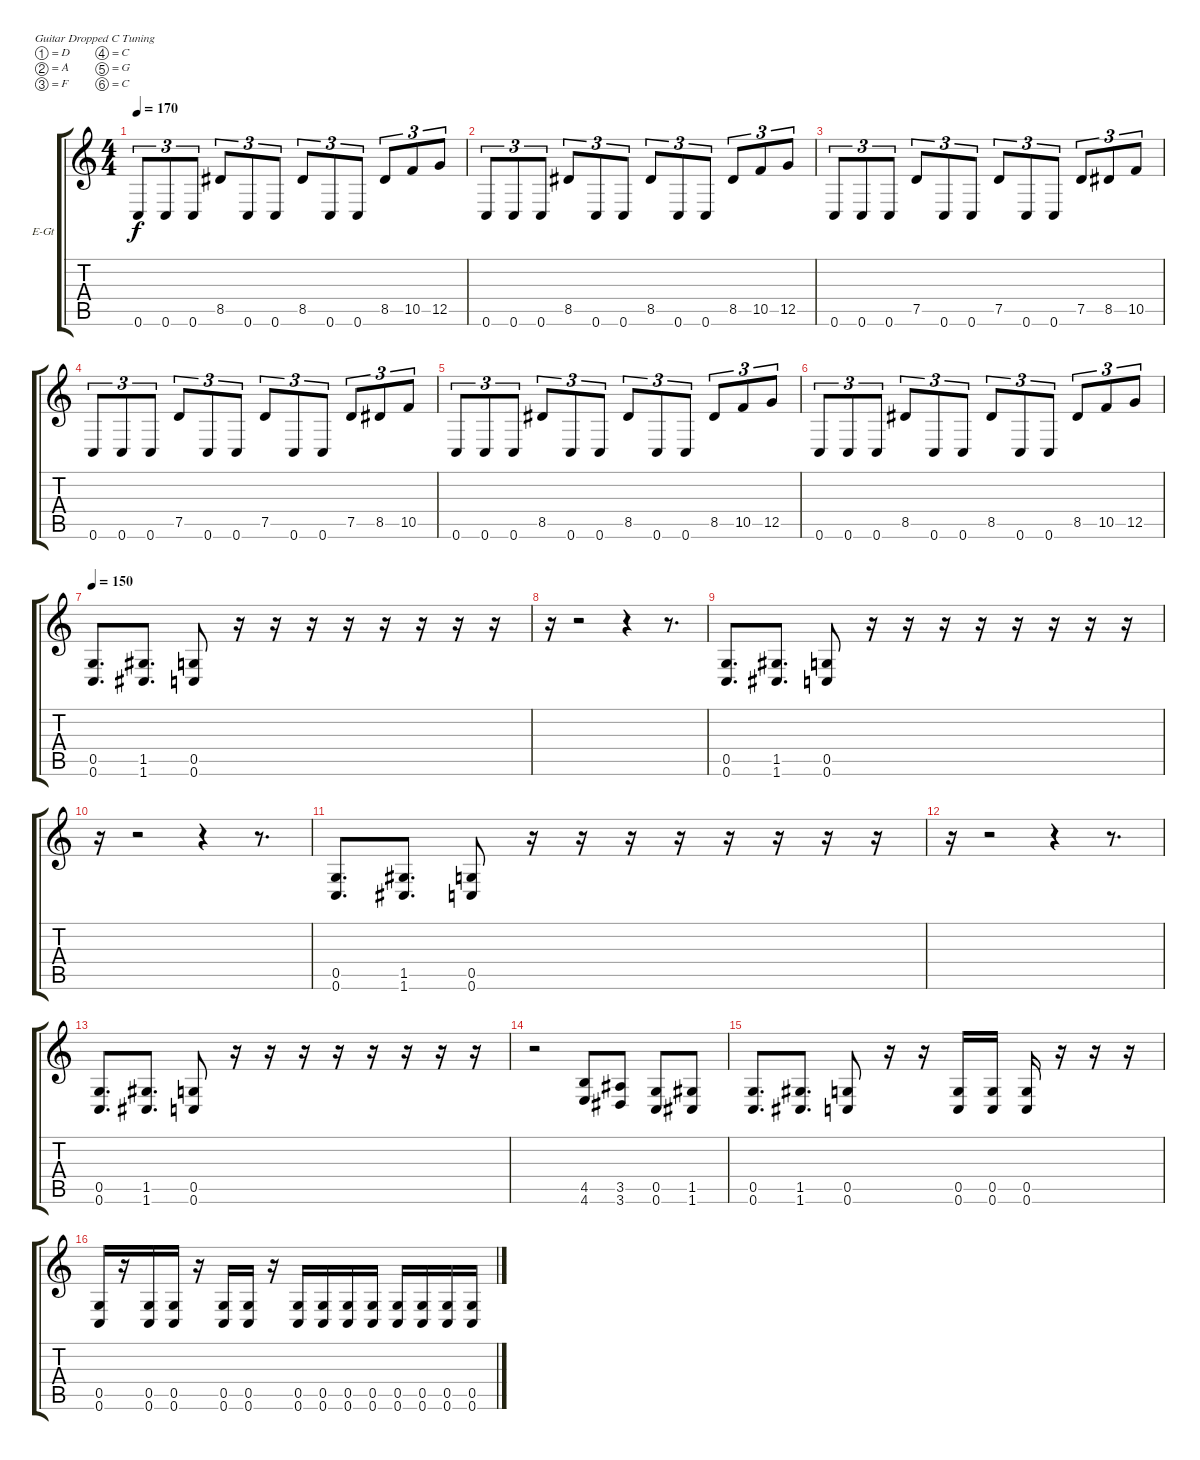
\bracketExtendMode groupsimilarinstruments
\firstSystemTrackNameOrientation horizontal
\otherSystemsTrackNameOrientation horizontal
\track ("Track 1" "E-Gt") {instrument distortionguitar}
\staff {score tabs}
\tuning (D4 A3 F3 C3 G2 C2)
\ts (4 4)
\tempo 170
\clef g2
\ks c
0.6.8{tu (3 2) dy f} 0.6.8{tu (3 2)} 0.6.8{tu (3 2)} 8.5.8{tu (3 2)} 0.6.8{tu (3 2)} 0.6.8{tu (3 2)} 8.5.8{tu (3 2)} 0.6.8{tu (3 2)} 0.6.8{tu (3 2)} 8.5.8{tu (3 2)} 10.5.8{tu (3 2)} 12.5.8{tu (3 2)} |
0.6.8{tu (3 2)} 0.6.8{tu (3 2)} 0.6.8{tu (3 2)} 8.5.8{tu (3 2)} 0.6.8{tu (3 2)} 0.6.8{tu (3 2)} 8.5.8{tu (3 2)} 0.6.8{tu (3 2)} 0.6.8{tu (3 2)} 8.5.8{tu (3 2)} 10.5.8{tu (3 2)} 12.5.8{tu (3 2)} |
0.6.8{tu (3 2)} 0.6.8{tu (3 2)} 0.6.8{tu (3 2)} 7.5.8{tu (3 2)} 0.6.8{tu (3 2)} 0.6.8{tu (3 2)} 7.5.8{tu (3 2)} 0.6.8{tu (3 2)} 0.6.8{tu (3 2)} 7.5.8{tu (3 2)} 8.5.8{tu (3 2)} 10.5.8{tu (3 2)} |
0.6.8{tu (3 2)} 0.6.8{tu (3 2)} 0.6.8{tu (3 2)} 7.5.8{tu (3 2)} 0.6.8{tu (3 2)} 0.6.8{tu (3 2)} 7.5.8{tu (3 2)} 0.6.8{tu (3 2)} 0.6.8{tu (3 2)} 7.5.8{tu (3 2)} 8.5.8{tu (3 2)} 10.5.8{tu (3 2)} |
0.6.8{tu (3 2)} 0.6.8{tu (3 2)} 0.6.8{tu (3 2)} 8.5.8{tu (3 2)} 0.6.8{tu (3 2)} 0.6.8{tu (3 2)} 8.5.8{tu (3 2)} 0.6.8{tu (3 2)} 0.6.8{tu (3 2)} 8.5.8{tu (3 2)} 10.5.8{tu (3 2)} 12.5.8{tu (3 2)} |
0.6.8{tu (3 2)} 0.6.8{tu (3 2)} 0.6.8{tu (3 2)} 8.5.8{tu (3 2)} 0.6.8{tu (3 2)} 0.6.8{tu (3 2)} 8.5.8{tu (3 2)} 0.6.8{tu (3 2)} 0.6.8{tu (3 2)} 8.5.8{tu (3 2)} 10.5.8{tu (3 2)} 12.5.8{tu (3 2)} |
\tempo 150
(0.5 0.6).8{d} (1.5 1.6).8{d} (0.5 0.6).8 r.16 r.16 r.16 r.16 r.16 r.16 r.16 r.16 |
r.16 r.2 r.4 r.8{d} |
(0.5 0.6).8{d} (1.5 1.6).8{d} (0.5 0.6).8 r.16 r.16 r.16 r.16 r.16 r.16 r.16 r.16 |
r.16 r.2 r.4 r.8{d} |
(0.5 0.6).8{d} (1.5 1.6).8{d} (0.5 0.6).8 r.16 r.16 r.16 r.16 r.16 r.16 r.16 r.16 |
r.16 r.2 r.4 r.8{d} |
(0.5 0.6).8{d} (1.5 1.6).8{d} (0.5 0.6).8 r.16 r.16 r.16 r.16 r.16 r.16 r.16 r.16 |
r.2 (4.5 4.6).8 (3.5 3.6).8 (0.5 0.6).8 (1.5 1.6).8 |
(0.5 0.6).8{d} (1.5 1.6).8{d} (0.5 0.6).8 r.16 r.16 (0.5 0.6).16 (0.5 0.6).16 (0.5 0.6).16 r.16 r.16 r.16 |
(0.5 0.6).16 r.16 (0.5 0.6).16 (0.5 0.6).16 r.16 (0.5 0.6).16 (0.5 0.6).16 r.16 (0.5 0.6).16 (0.5 0.6).16 (0.5 0.6).16 (0.5 0.6).16 (0.5 0.6).16 (0.5 0.6).16 (0.5 0.6).16 (0.5 0.6).16
